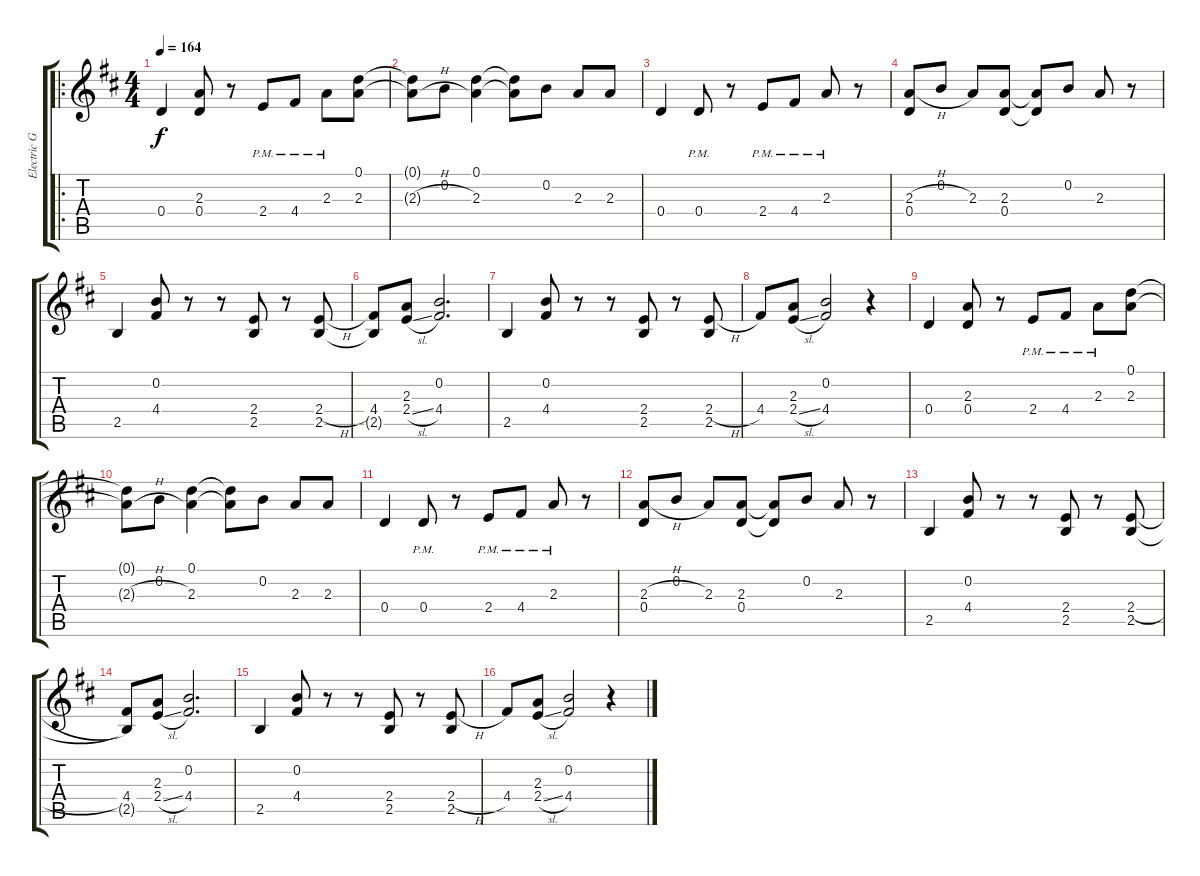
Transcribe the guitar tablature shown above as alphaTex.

\track ("Electric Guitar 2" "Electric G") {instrument acousticguitarsteel}
\staff {score tabs}
\tuning (D4 B3 G3 D3 A2 D2) {hide}
\ro
\ts (4 4)
\tempo 164
\clef g2
\ks d
0.4.4{dy f} (2.3 0.4).8 r.8 2.4{pm}.8 4.4{pm}.8 2.3{pm}.8 (0.1 2.3).8 |
(0.1{t} 2.3{h t}).8 0.2.8 (0.1 2.3).4 (0.1{t} 2.3{t}).8 0.2.8 2.3.8 2.3.8 |
0.4.4 0.4{pm}.8 r.8 2.4{pm}.8 4.4{pm}.8 2.3{pm}.8 r.8 |
(2.3{h} 0.4).8 0.2.8 2.3.8 (2.3 0.4).8 (2.3{t} 0.4{t}).8 0.2.8 2.3.8 r.8 |
2.5.4 (0.2 4.4).8 r.8 r.8 (2.4 2.5).8 r.8 (2.4{h} 2.5).8 |
(4.4 2.5{t}).8 (2.3 2.4{sl}).8 (0.2 4.4).2{d} |
2.5.4 (0.2 4.4).8 r.8 r.8 (2.4 2.5).8 r.8 (2.4{h} 2.5).8 |
4.4.8 (2.3 2.4{sl}).8 (0.2 4.4).2 r.4 |
0.4.4 (2.3 0.4).8 r.8 2.4{pm}.8 4.4{pm}.8 2.3{pm}.8 (0.1 2.3).8 |
(0.1{t} 2.3{h t}).8 0.2.8 (0.1 2.3).4 (0.1{t} 2.3{t}).8 0.2.8 2.3.8 2.3.8 |
0.4.4 0.4{pm}.8 r.8 2.4{pm}.8 4.4{pm}.8 2.3{pm}.8 r.8 |
(2.3{h} 0.4).8 0.2.8 2.3.8 (2.3 0.4).8 (2.3{t} 0.4{t}).8 0.2.8 2.3.8 r.8 |
2.5.4 (0.2 4.4).8 r.8 r.8 (2.4 2.5).8 r.8 (2.4{h} 2.5).8 |
(4.4 2.5{t}).8 (2.3 2.4{sl}).8 (0.2 4.4).2{d} |
2.5.4 (0.2 4.4).8 r.8 r.8 (2.4 2.5).8 r.8 (2.4{h} 2.5).8 |
4.4.8 (2.3{sl} 2.4{sl}).8 (0.2 4.4).2 r.4
